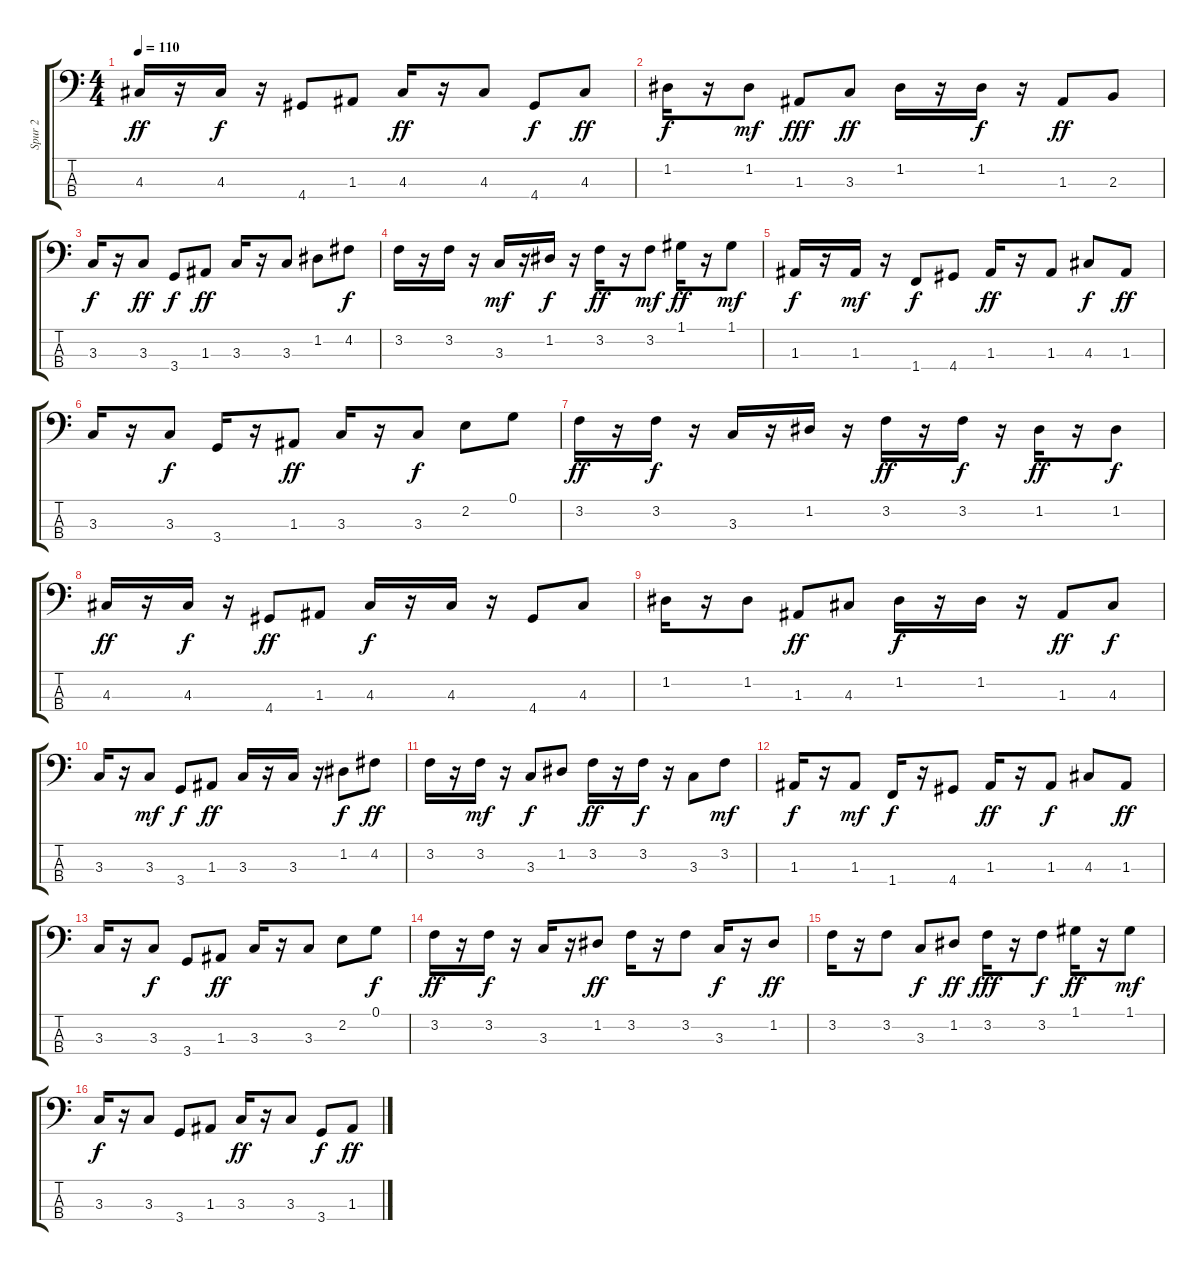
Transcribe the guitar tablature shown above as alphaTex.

\track ("Spur 2" "Spur 2") {instrument electricbasspick}
\staff {score tabs}
\tuning (G2 D2 A1 E1) {hide}
\ts (4 4)
\tempo 110
\clef f4
\ks c
4.3.16{dy ff} r.16 4.3.16{dy f} r.16 4.4.8 1.3.8 4.3.16{dy ff} r.16 4.3.8 4.4.8{dy f} 4.3.8{dy ff} |
1.2.16{dy f} r.16 1.2.8{dy mf} 1.3.8{dy fff} 3.3.8{dy ff} 1.2.16 r.16 1.2.16{dy f} r.16 1.3.8{dy ff} 2.3.8 |
3.3.16{dy f} r.16 3.3.8{dy ff} 3.4.8{dy f} 1.3.8{dy ff} 3.3.16 r.16 3.3.8 1.2.8 4.2.8{dy f} |
3.2.16 r.16 3.2.16 r.16 3.3.16{dy mf} r.16 1.2.16{dy f} r.16 3.2.16{dy ff} r.16 3.2.8{dy mf} 1.1.16{dy ff} r.16 1.1.8{dy mf} |
1.3.16{dy f} r.16 1.3.16{dy mf} r.16 1.4.8{dy f} 4.4.8 1.3.16{dy ff} r.16 1.3.8 4.3.8{dy f} 1.3.8{dy ff} |
3.3.16 r.16 3.3.8{dy f} 3.4.16 r.16 1.3.8{dy ff} 3.3.16 r.16 3.3.8{dy f} 2.2.8 0.1.8 |
3.2.16{dy ff} r.16 3.2.16{dy f} r.16 3.3.16 r.16 1.2.16 r.16 3.2.16{dy ff} r.16 3.2.16{dy f} r.16 1.2.16{dy ff} r.16 1.2.8{dy f} |
4.3.16{dy ff} r.16 4.3.16{dy f} r.16 4.4.8{dy ff} 1.3.8 4.3.16{dy f} r.16 4.3.16 r.16 4.4.8 4.3.8 |
1.2.16 r.16 1.2.8 1.3.8{dy ff} 4.3.8 1.2.16{dy f} r.16 1.2.16 r.16 1.3.8{dy ff} 4.3.8{dy f} |
3.3.16 r.16 3.3.8{dy mf} 3.4.8{dy f} 1.3.8{dy ff} 3.3.16 r.16 3.3.16 r.16 1.2.8{dy f} 4.2.8{dy ff} |
3.2.16 r.16 3.2.16{dy mf} r.16 3.3.8{dy f} 1.2.8 3.2.16{dy ff} r.16 3.2.16{dy f} r.16 3.3.8 3.2.8{dy mf} |
1.3.16{dy f} r.16 1.3.8{dy mf} 1.4.16{dy f} r.16 4.4.8 1.3.16{dy ff} r.16 1.3.8{dy f} 4.3.8 1.3.8{dy ff} |
3.3.16 r.16 3.3.8{dy f} 3.4.8 1.3.8{dy ff} 3.3.16 r.16 3.3.8 2.2.8 0.1.8{dy f} |
3.2.16{dy ff} r.16 3.2.16{dy f} r.16 3.3.16 r.16 1.2.8{dy ff} 3.2.16 r.16 3.2.8 3.3.16{dy f} r.16 1.2.8{dy ff} |
3.2.16 r.16 3.2.8 3.3.8{dy f} 1.2.8{dy ff} 3.2.16{dy fff} r.16 3.2.8{dy f} 1.1.16{dy ff} r.16 1.1.8{dy mf} |
3.3.16{dy f} r.16 3.3.8 3.4.8 1.3.8 3.3.16{dy ff} r.16 3.3.8 3.4.8{dy f} 1.3.8{dy ff}
